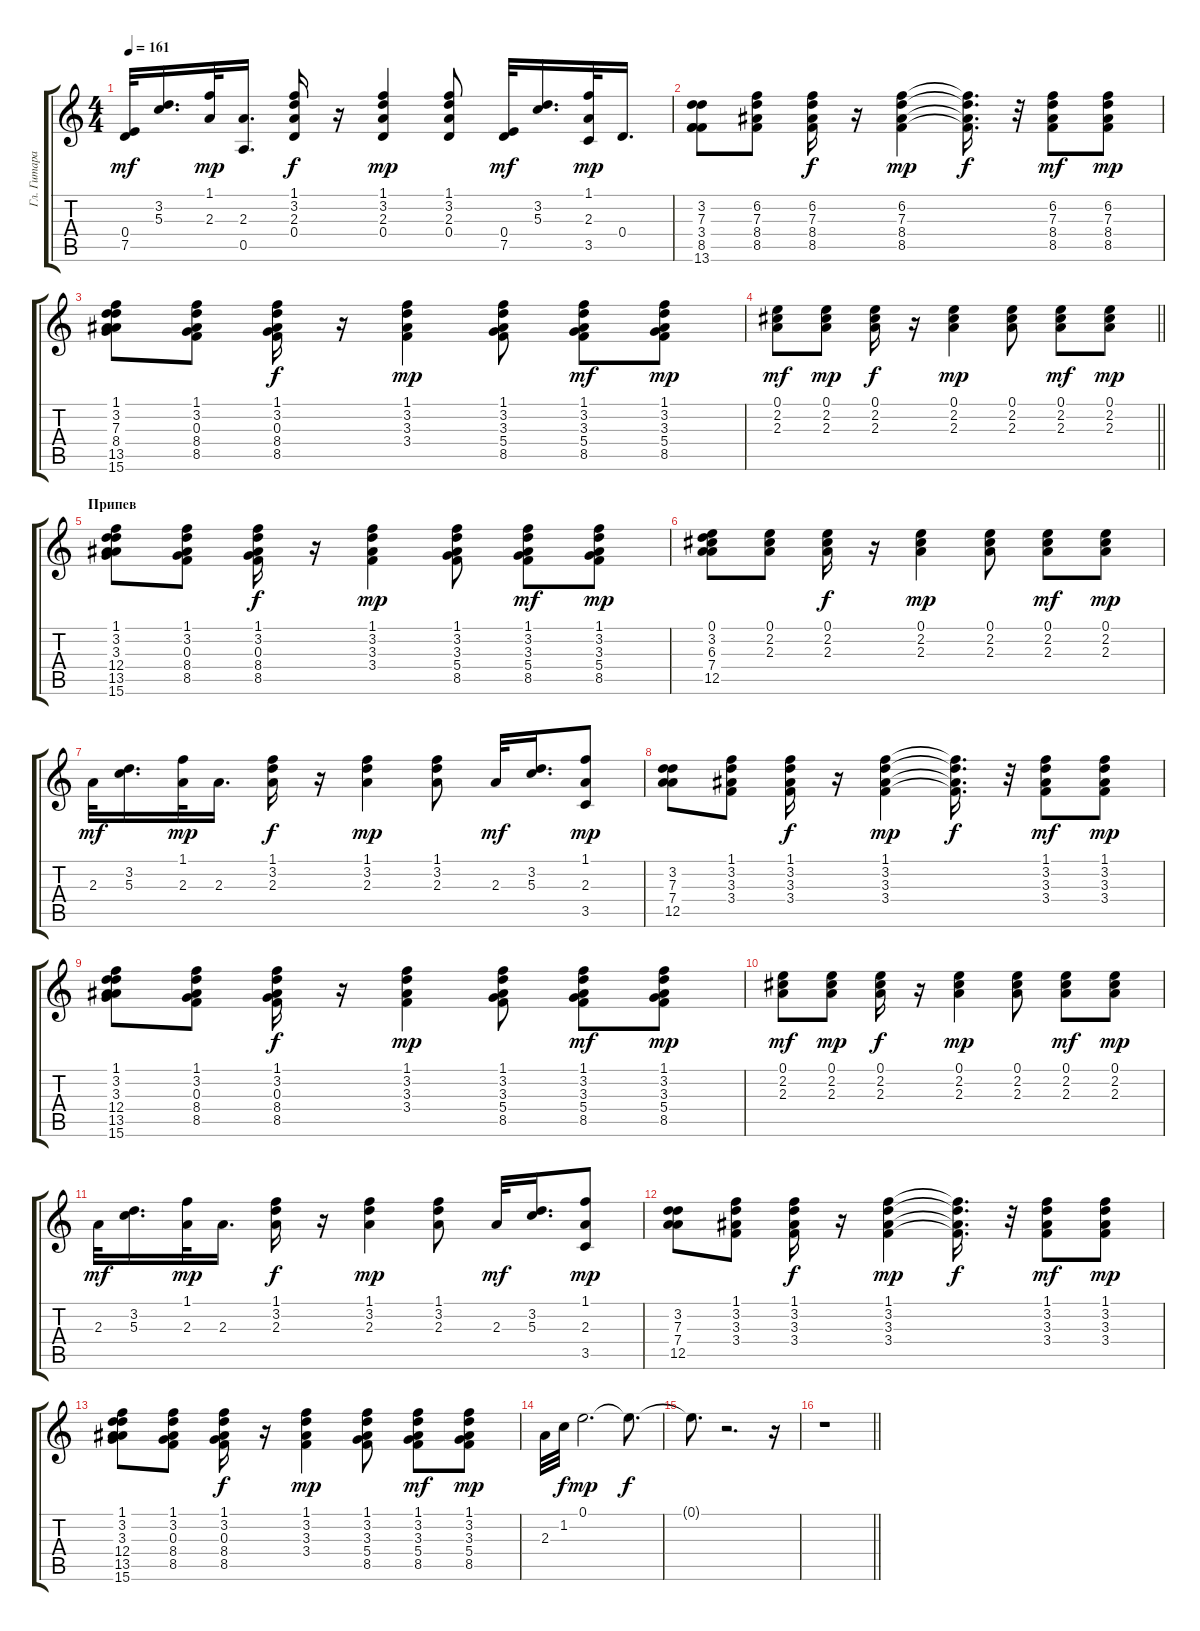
\track ("Гл. Гитара" "Гл. Гитара") {instrument electricguitarmuted}
\staff {score tabs}
\tuning (E4 B3 G3 D3 A2 E2) {hide}
\ts (4 4)
\tempo 161
\clef g2
\ks c
(0.4 7.5).32{dy mf} (3.2 5.3).16{d} (1.1 2.3).32{dy mp} (2.3 0.5).16{d} (1.1 3.2 2.3 0.4).16{dy f} r.16 (1.1 3.2 2.3 0.4).4{dy mp} (1.1 3.2 2.3 0.4).8 (0.4 7.5).32{dy mf} (3.2 5.3).16{d} (1.1 2.3 3.5).32{dy mp} 0.4.16{d} |
(3.2 7.3 3.4 8.5 13.6).8 (6.2 7.3 8.4 8.5).8 (6.2 7.3 8.4 8.5).16{dy f} r.16 (6.2 7.3 8.4 8.5).4{dy mp} (6.2{t} 7.3{t} 8.4{t} 8.5{t}).16{d dy f} r.32 (6.2 7.3 8.4 8.5).8{dy mf} (6.2 7.3 8.4 8.5).8{dy mp} |
(1.1 3.2 7.3 8.4 13.5 15.6).8 (1.1 3.2 0.3 8.4 8.5).8 (1.1 3.2 0.3 8.4 8.5).16{dy f} r.16 (1.1 3.2 3.3 3.4).4{dy mp} (1.1 3.2 3.3 5.4 8.5).8 (1.1 3.2 3.3 5.4 8.5).8{dy mf} (1.1 3.2 3.3 5.4 8.5).8{dy mp} |
\barLineRight lightlight
(0.1 2.2 2.3).8{dy mf} (0.1 2.2 2.3).8{dy mp} (0.1 2.2 2.3).16{dy f} r.16 (0.1 2.2 2.3).4{dy mp} (0.1 2.2 2.3).8 (0.1 2.2 2.3).8{dy mf} (0.1 2.2 2.3).8{dy mp} |
\section ("" "Припев")
(1.1 3.2 3.3 12.4 13.5 15.6).8 (1.1 3.2 0.3 8.4 8.5).8 (1.1 3.2 0.3 8.4 8.5).16{dy f} r.16 (1.1 3.2 3.3 3.4).4{dy mp} (1.1 3.2 3.3 5.4 8.5).8 (1.1 3.2 3.3 5.4 8.5).8{dy mf} (1.1 3.2 3.3 5.4 8.5).8{dy mp} |
(0.1 3.2 6.3 7.4 12.5).8 (0.1 2.2 2.3).8 (0.1 2.2 2.3).16{dy f} r.16 (0.1 2.2 2.3).4{dy mp} (0.1 2.2 2.3).8 (0.1 2.2 2.3).8{dy mf} (0.1 2.2 2.3).8{dy mp} |
2.3.32{dy mf} (3.2 5.3).16{d} (1.1 2.3).32{dy mp} 2.3.16{d} (1.1 3.2 2.3).16{dy f} r.16 (1.1 3.2 2.3).4{dy mp} (1.1 3.2 2.3).8 2.3.32{dy mf} (3.2 5.3).16{d} (1.1 2.3 3.5).8{dy mp} |
(3.2 7.3 7.4 12.5).8 (1.1 3.2 3.3 3.4).8 (1.1 3.2 3.3 3.4).16{dy f} r.16 (1.1 3.2 3.3 3.4).4{dy mp} (1.1{t} 3.2{t} 3.3{t} 3.4{t}).16{d dy f} r.32 (1.1 3.2 3.3 3.4).8{dy mf} (1.1 3.2 3.3 3.4).8{dy mp} |
(1.1 3.2 3.3 12.4 13.5 15.6).8 (1.1 3.2 0.3 8.4 8.5).8 (1.1 3.2 0.3 8.4 8.5).16{dy f} r.16 (1.1 3.2 3.3 3.4).4{dy mp} (1.1 3.2 3.3 5.4 8.5).8 (1.1 3.2 3.3 5.4 8.5).8{dy mf} (1.1 3.2 3.3 5.4 8.5).8{dy mp} |
(0.1 2.2 2.3).8{dy mf} (0.1 2.2 2.3).8{dy mp} (0.1 2.2 2.3).16{dy f} r.16 (0.1 2.2 2.3).4{dy mp} (0.1 2.2 2.3).8 (0.1 2.2 2.3).8{dy mf} (0.1 2.2 2.3).8{dy mp} |
2.3.32{dy mf} (3.2 5.3).16{d} (1.1 2.3).32{dy mp} 2.3.16{d} (1.1 3.2 2.3).16{dy f} r.16 (1.1 3.2 2.3).4{dy mp} (1.1 3.2 2.3).8 2.3.32{dy mf} (3.2 5.3).16{d} (1.1 2.3 3.5).8{dy mp} |
(3.2 7.3 7.4 12.5).8 (1.1 3.2 3.3 3.4).8 (1.1 3.2 3.3 3.4).16{dy f} r.16 (1.1 3.2 3.3 3.4).4{dy mp} (1.1{t} 3.2{t} 3.3{t} 3.4{t}).16{d dy f} r.32 (1.1 3.2 3.3 3.4).8{dy mf} (1.1 3.2 3.3 3.4).8{dy mp} |
(1.1 3.2 3.3 12.4 13.5 15.6).8 (1.1 3.2 0.3 8.4 8.5).8 (1.1 3.2 0.3 8.4 8.5).16{dy f} r.16 (1.1 3.2 3.3 3.4).4{dy mp} (1.1 3.2 3.3 5.4 8.5).8 (1.1 3.2 3.3 5.4 8.5).8{dy mf} (1.1 3.2 3.3 5.4 8.5).8{dy mp} |
2.3.32 1.2.32{dy f} 0.1.2{d dy mp} 0.1{t}.8{d dy f} |
0.1{t}.8{d} r.2{d} r.16 |
\barLineRight lightlight
r.1
